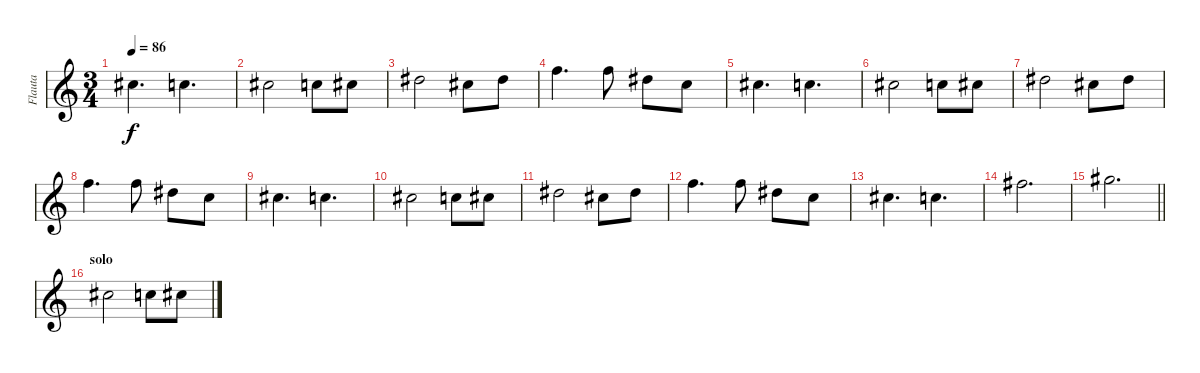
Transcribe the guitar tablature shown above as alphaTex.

\track ("Flauta" "Flauta") {instrument flute}
\staff {score}
\tuning (E5 B4 G4 D4 A3 E3) {hide}
\ts (3 4)
\tempo 86
\clef g2
\ks c
2.2.4{d dy f} 1.2.4{d} |
2.2.2 1.2.8 2.2.8 |
4.2.2 2.2.8 4.2.8 |
1.1.4{d} 1.1.8 4.2.8 1.2.8 |
2.2.4{d} 1.2.4{d} |
2.2.2 1.2.8 2.2.8 |
4.2.2 2.2.8 4.2.8 |
1.1.4{d} 1.1.8 4.2.8 1.2.8 |
2.2.4{d} 1.2.4{d} |
2.2.2 1.2.8 2.2.8 |
4.2.2 2.2.8 4.2.8 |
1.1.4{d} 1.1.8 4.2.8 1.2.8 |
2.2.4{d} 1.2.4{d} |
7.2.2{d} |
\barLineRight lightlight
9.2.2{d} |
\section ("" "solo")
2.2.2 1.2.8 2.2.8
